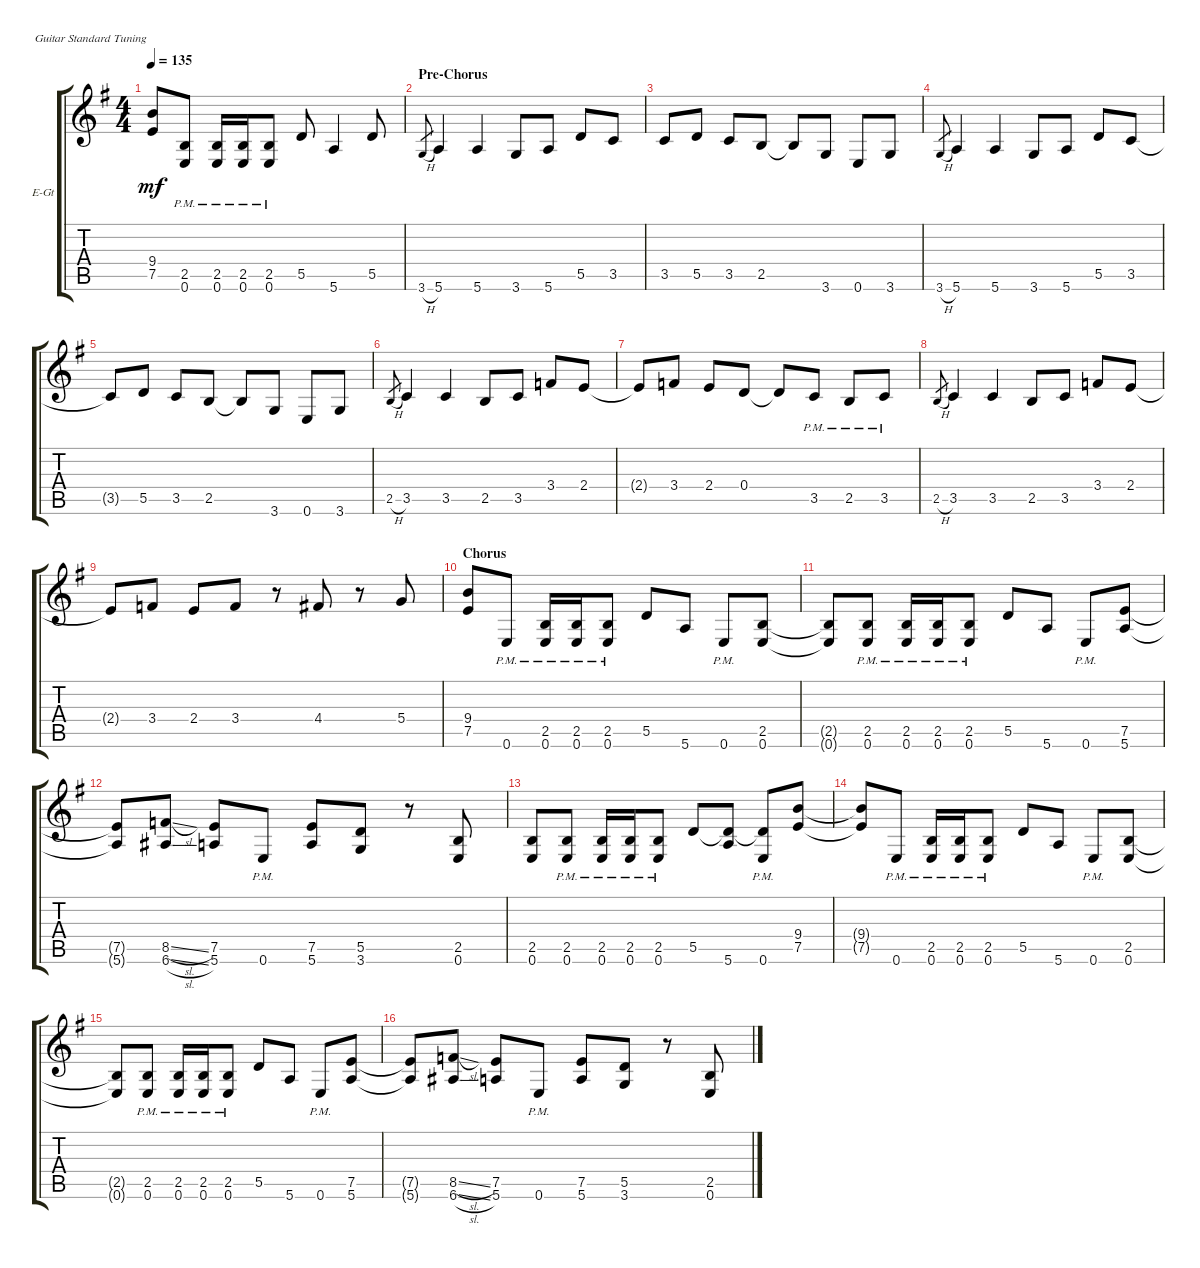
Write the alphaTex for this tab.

\defaultSystemsLayout 4
\bracketExtendMode groupsimilarinstruments
\firstSystemTrackNameOrientation horizontal
\otherSystemsTrackNameOrientation horizontal
\track ("Electric Guitar" "E-Gt") {instrument distortionguitar}
\staff {score tabs}
\tuning (E4 B3 G3 D3 A2 E2)
\ts (4 4)
\tempo 135
\clef g2
\ks g
(7.5{t} 9.4{t}).8{dy mf} (2.5{pm} 0.6{pm}).8 (2.5{pm} 0.6{pm}).16 (2.5{pm} 0.6{pm}).16 (2.5{pm} 0.6{pm}).8 5.5.8 5.6.4 5.5.8 |
\section ("" "Pre-Chorus")
3.6{h}.8{gr} 5.6.4 5.6.4 3.6.8 5.6.8 5.5.8 3.5.8 |
3.5.8 5.5.8 3.5.8 2.5.8 2.5{t}.8 3.6.8 0.6.8 3.6.8 |
3.6{h}.8{gr} 5.6.4 5.6.4 3.6.8 5.6.8 5.5.8 3.5.8 |
3.5{t}.8 5.5.8 3.5.8 2.5.8 2.5{t}.8 3.6.8 0.6.8 3.6.8 |
2.5{h}.8{gr} 3.5.4 3.5.4 2.5.8 3.5.8 3.4.8 2.4.8 |
2.4{t}.8 3.4.8 2.4.8 0.4.8 0.4{t}.8 3.5{pm}.8 2.5{pm}.8 3.5{pm}.8 |
2.5{h}.8{gr} 3.5.4 3.5.4 2.5.8 3.5.8 3.4.8 2.4.8 |
2.4{t}.8 3.4.8 2.4.8 3.4.8 r.8 4.4.8 r.8 5.4.8 |
\section ("" "Chorus")
(7.5 9.4).8 0.6{pm}.8 (0.6 2.5{pm}).16 (0.6 2.5{pm}).16 (0.6 2.5{pm}).8 5.5.8 5.6.8 0.6{pm}.8 (0.6 2.5).8 |
(2.5{t} 0.6{t}).8 (0.6{pm} 2.5{pm}).8 (0.6{pm} 2.5{pm}).16 (0.6{pm} 2.5{pm}).16 (0.6{pm} 2.5{pm}).8 5.5.8 5.6.8 0.6{pm}.8 (5.6 7.5).8 |
(7.5{t} 5.6{t}).8 (6.6{sl} 8.5{sl}).8 (5.6 7.5).8 0.6{pm}.8 (5.6 7.5).8 (5.5 3.6).8 r.8 (0.6 2.5).8 |
(0.6 2.5).8 (2.5{pm} 0.6{pm}).8 (2.5{pm} 0.6{pm}).16 (2.5{pm} 0.6{pm}).16 (2.5{pm} 0.6{pm}).8 5.5.8 (5.6 5.5{t}).8 (0.6{pm} 5.5{t}).8 (7.5 9.4).8 |
(9.4{t} 7.5{t}).8 0.6{pm}.8 (0.6{pm} 2.5{pm}).16 (0.6{pm} 2.5{pm}).16 (0.6{pm} 2.5{pm}).8 5.5.8 5.6.8 0.6{pm}.8 (0.6 2.5).8 |
(2.5{t} 0.6{t}).8 (0.6{pm} 2.5{pm}).8 (0.6{pm} 2.5{pm}).16 (0.6{pm} 2.5{pm}).16 (0.6{pm} 2.5{pm}).8 5.5.8 5.6.8 0.6{pm}.8 (5.6 7.5).8 |
(7.5{t} 5.6{t}).8 (6.6{sl} 8.5{sl}).8 (5.6 7.5).8 0.6{pm}.8 (5.6 7.5).8 (5.5 3.6).8 r.8 (0.6 2.5).8
